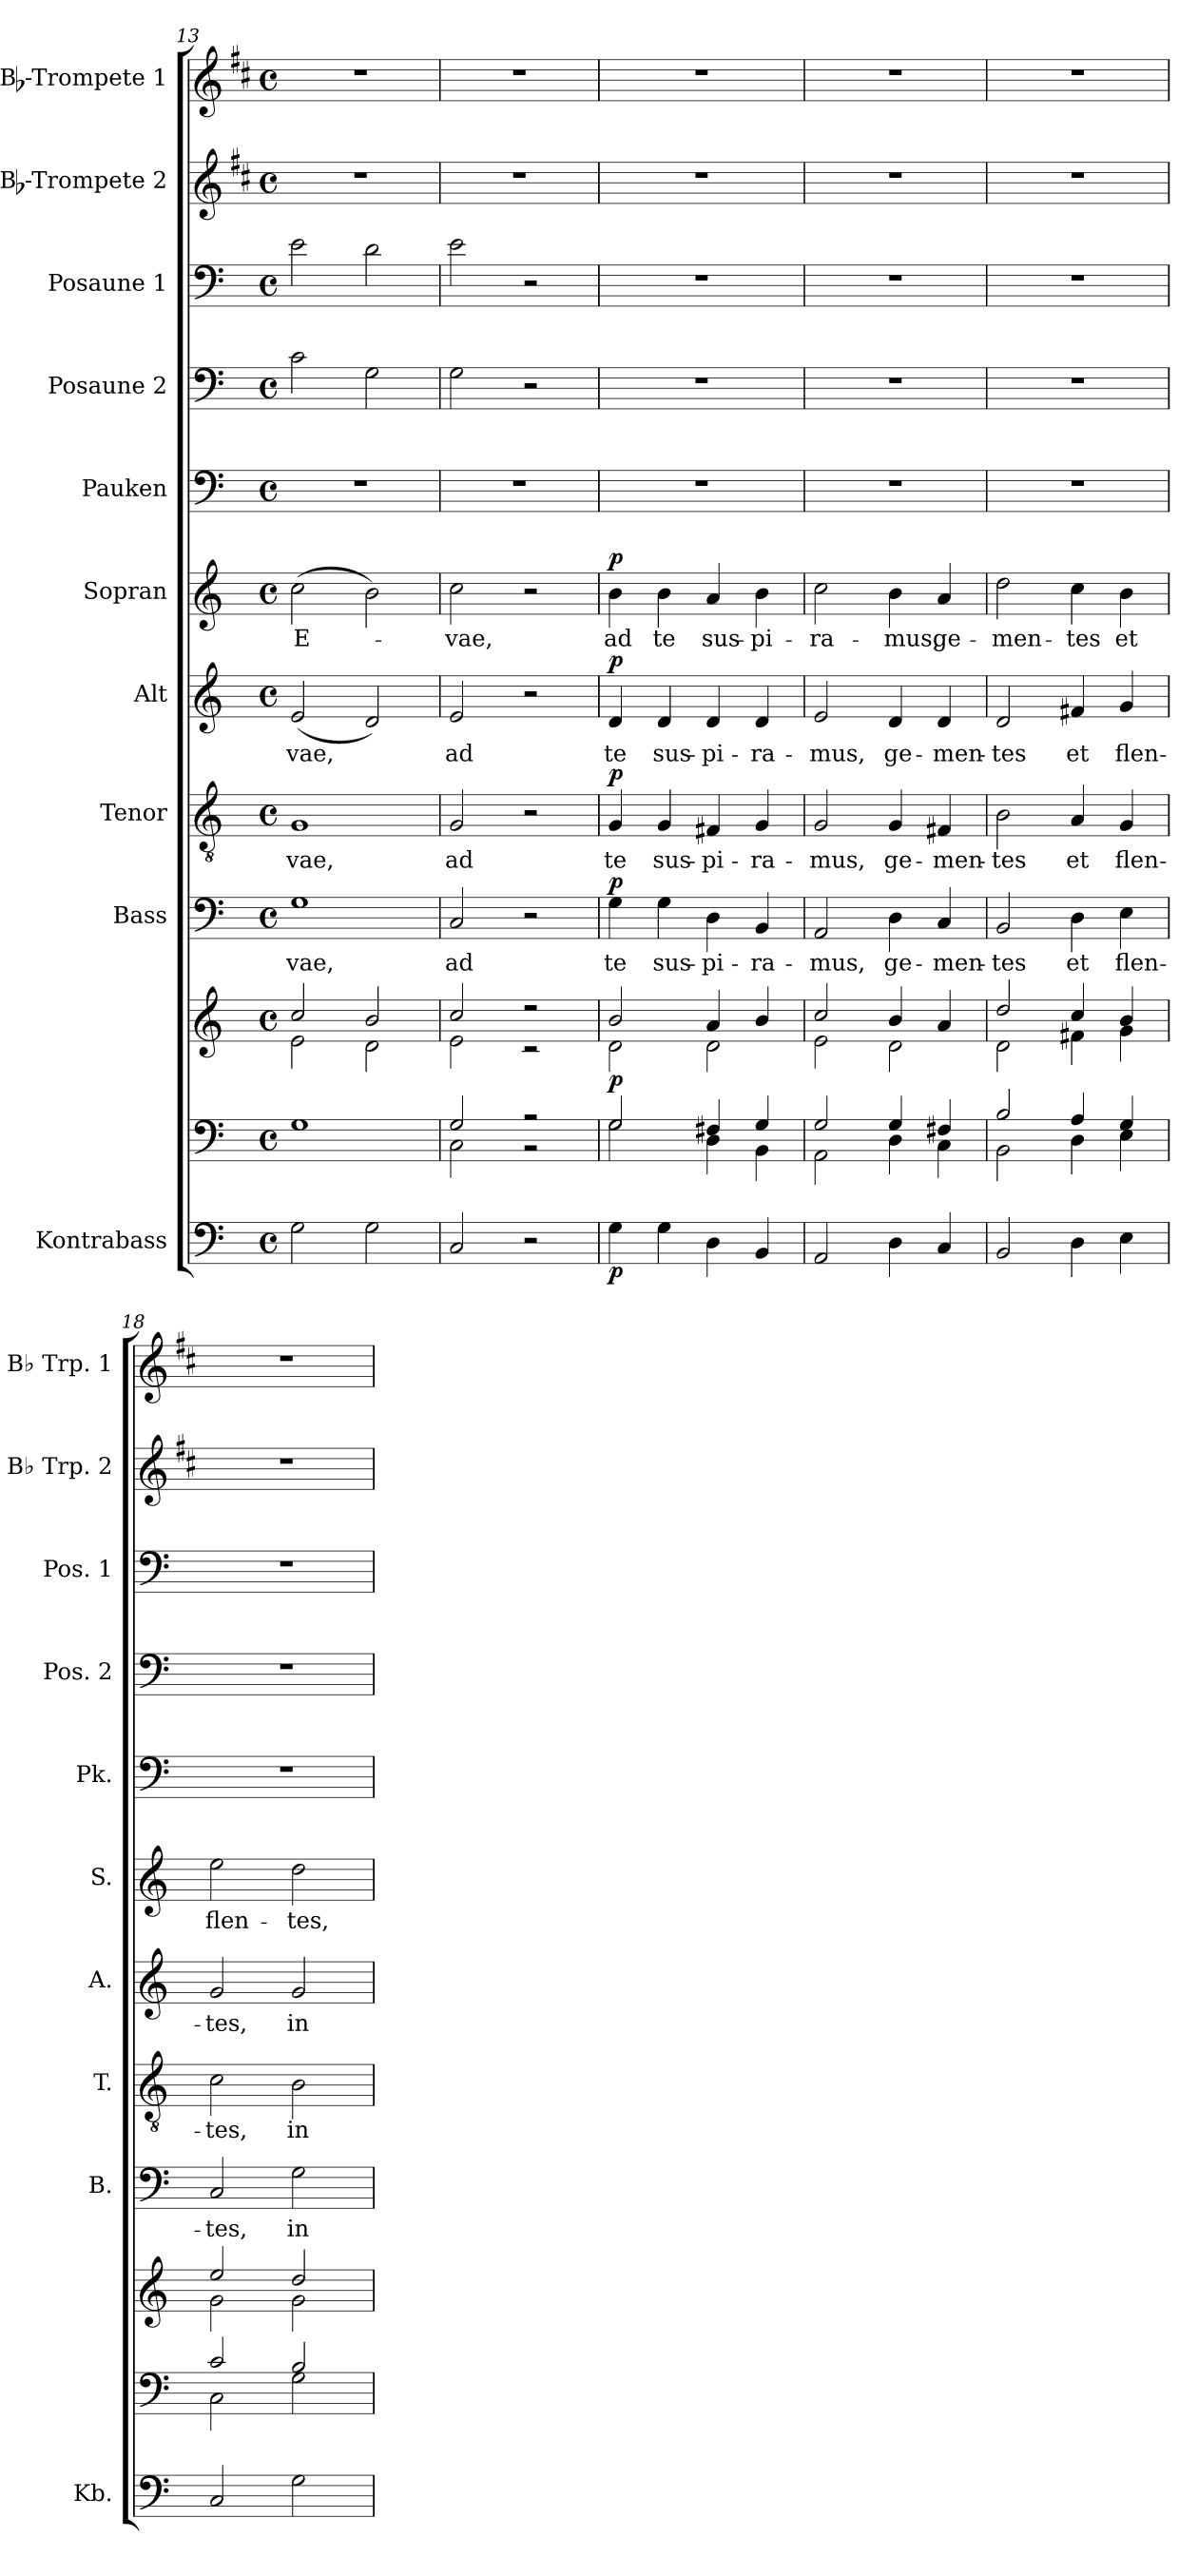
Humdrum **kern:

**kern	**dynam	**kern	**kern	**dynam	**kern	**text	**dynam	**kern	**text	**dynam	**kern	**text	**dynam	**kern	**text	**dynam	**kern	**kern	**kern	**kern	**kern
*part11	*part11	*part10	*part10	*part10	*part9	*part9	*part9	*part8	*part8	*part8	*part7	*part7	*part7	*part6	*part6	*part6	*part5	*part4	*part3	*part2	*part1
*staff12	*staff12	*staff11	*staff10	*staff10/11	*staff9	*staff9	*staff9	*staff8	*staff8	*staff8	*staff7	*staff7	*staff7	*staff6	*staff6	*staff6	*staff5	*staff4	*staff3	*staff2	*staff1
*I"Kontrabass	*	*	*	*	*I"Bass	*	*	*I"Tenor	*	*	*I"Alt	*	*	*I"Sopran	*	*	*I"Pauken	*I"Posaune 2	*I"Posaune 1	*I"Bb-Trompete 2	*I"Bb-Trompete 1
*I'Kb.	*	*	*	*	*I'B.	*	*	*I'T.	*	*	*I'A.	*	*	*I'S.	*	*	*I'Pk.	*I'Pos. 2	*I'Pos. 1	*I'Bb Trp. 2	*I'Bb Trp. 1
*clefF4	*	*clefF4	*clefG2	*	*clefF4	*	*	*clefGv2	*	*	*clefG2	*	*	*clefG2	*	*	*clefF4	*clefF4	*clefF4	*clefG2	*clefG2
*ITrd7c12	*	*	*	*	*	*	*	*	*	*	*	*	*	*	*	*	*	*	*	*ITrd1c2	*ITrd1c2
*k[]	*	*k[]	*k[]	*	*k[]	*	*	*k[]	*	*	*k[]	*	*	*k[]	*	*	*k[]	*k[]	*k[]	*k[]	*k[]
*C:	*	*C:	*C:	*	*C:	*	*	*C:	*	*	*C:	*	*	*C:	*	*	*C:	*C:	*C:	*C:	*C:
*M4/4	*	*M4/4	*M4/4	*	*M4/4	*	*	*M4/4	*	*	*M4/4	*	*	*M4/4	*	*	*M4/4	*M4/4	*M4/4	*M4/4	*M4/4
*met(c)	*	*met(c)	*met(c)	*	*met(c)	*	*	*met(c)	*	*	*met(c)	*	*	*met(c)	*	*	*met(c)	*met(c)	*met(c)	*met(c)	*met(c)
=13	=13	=13	=13	=13	=13	=13	=13	=13	=13	=13	=13	=13	=13	=13	=13	=13	=13	=13	=13	=13	=13
*	*	*	*^	*	*	*	*	*	*	*	*	*	*	*	*	*	*	*	*	*	*
!	!	!	!	!	!	!	!LO:LY:b	!	!	!LO:LY:b	!	!	!LO:LY:b	!	!	!LO:LY:b	!	!	!	!	!	!
2GG\	.	1G	2cc/	2e\	.	1G	-vae,	.	1G	-vae,	.	(<2e/	-vae,	.	(>2cc\	E-	.	1r	2c\	2e\	1r	1r
2GG\	.	.	2b/	2d\	.	.	.	.	.	.	.	2d/)	.	.	2b\)	.	.	.	2G\	2d\	.	.
=14	=14	=14	=14	=14	=14	=14	=14	=14	=14	=14	=14	=14	=14	=14	=14	=14	=14	=14	=14	=14	=14	=14
*	*	*^	*	*	*	*	*	*	*	*	*	*	*	*	*	*	*	*	*	*	*	*
!	!	!	!	!	!	!	!	!LO:LY:b	!	!	!LO:LY:b	!	!	!LO:LY:b	!	!	!LO:LY:b	!	!	!	!	!	!
2CC/	.	2G/	2C\	2cc/	2e\	.	2C/	ad	.	2G/	ad	.	2e/	ad	.	2cc\	-vae,	.	1r	2G\	2e\	1r	1r
2r	.	2r	2r	2r	2r	.	2r	.	.	2r	.	.	2r	.	.	2r	.	.	.	2r	2r	.	.
!!LO:PB:g=z
=15	=15	=15	=15	=15	=15	=15	=15	=15	=15	=15	=15	=15	=15	=15	=15	=15	=15	=15	=15	=15	=15	=15	=15
!	!LO:DY:b	!	!	!	!	!LO:DY:b	!	!LO:LY:b	!LO:DY:a	!	!LO:LY:b	!LO:DY:a	!	!LO:LY:b	!LO:DY:a	!	!LO:LY:b	!LO:DY:a	!	!	!	!	!
4GG\	p	2G/	2G\	2b/	2d\	p	4G\	te	p	4G/	te	p	4d/	te	p	4b\	ad	p	1r	1r	1r	1r	1r
!	!	!	!	!	!	!	!	!LO:LY:b	!	!	!LO:LY:b	!	!	!LO:LY:b	!	!	!LO:LY:b	!	!	!	!	!	!
4GG\	.	.	.	.	.	.	4G\	sus-	.	4G/	sus-	.	4d/	sus-	.	4b\	te	.	.	.	.	.	.
!	!	!	!	!	!	!	!	!LO:LY:b	!	!	!LO:LY:b	!	!	!LO:LY:b	!	!	!LO:LY:b	!	!	!	!	!	!
4DD\	.	4F#X/	4D\	4a/	2d\	.	4D\	-pi-	.	4F#X/	-pi-	.	4d/	-pi-	.	4a/	sus-	.	.	.	.	.	.
!	!	!	!	!	!	!	!	!LO:LY:b	!	!	!LO:LY:b	!	!	!LO:LY:b	!	!	!LO:LY:b	!	!	!	!	!	!
4BBB/	.	4G/	4BB\	4b/	.	.	4BB/	-ra-	.	4G/	-ra-	.	4d/	-ra-	.	4b\	-pi-	.	.	.	.	.	.
=16	=16	=16	=16	=16	=16	=16	=16	=16	=16	=16	=16	=16	=16	=16	=16	=16	=16	=16	=16	=16	=16	=16	=16
!	!	!	!	!	!	!	!	!LO:LY:b	!	!	!LO:LY:b	!	!	!LO:LY:b	!	!	!LO:LY:b	!	!	!	!	!	!
2AAA/	.	2G/	2AA\	2cc/	2e\	.	2AA/	-mus,	.	2G/	-mus,	.	2e/	-mus,	.	2cc\	-ra-	.	1r	1r	1r	1r	1r
!	!	!	!	!	!	!	!	!LO:LY:b	!	!	!LO:LY:b	!	!	!LO:LY:b	!	!	!LO:LY:b	!	!	!	!	!	!
4DD\	.	4G/	4D\	4b/	2d\	.	4D\	ge-	.	4G/	ge-	.	4d/	ge-	.	4b\	-mus,	.	.	.	.	.	.
!	!	!	!	!	!	!	!	!LO:LY:b	!	!	!LO:LY:b	!	!	!LO:LY:b	!	!	!LO:LY:b	!	!	!	!	!	!
4CC/	.	4F#X/	4C\	4a/	.	.	4C/	-men-	.	4F#X/	-men-	.	4d/	-men-	.	4a/	ge-	.	.	.	.	.	.
=17	=17	=17	=17	=17	=17	=17	=17	=17	=17	=17	=17	=17	=17	=17	=17	=17	=17	=17	=17	=17	=17	=17	=17
!	!	!	!	!	!	!	!	!LO:LY:b	!	!	!LO:LY:b	!	!	!LO:LY:b	!	!	!LO:LY:b	!	!	!	!	!	!
2BBB/	.	2B/	2BB\	2dd/	2d\	.	2BB/	-tes	.	2B\	-tes	.	2d/	-tes	.	2dd\	-men-	.	1r	1r	1r	1r	1r
!	!	!	!	!	!	!	!	!LO:LY:b	!	!	!LO:LY:b	!	!	!LO:LY:b	!	!	!LO:LY:b	!	!	!	!	!	!
4DD\	.	4A/	4D\	4cc/	4f#X\	.	4D\	et	.	4A/	et	.	4f#X/	et	.	4cc\	-tes	.	.	.	.	.	.
!	!	!	!	!	!	!	!	!LO:LY:b	!	!	!LO:LY:b	!	!	!LO:LY:b	!	!	!LO:LY:b	!	!	!	!	!	!
4EE\	.	4G/	4E\	4b/	4g\	.	4E\	flen-	.	4G/	flen-	.	4g/	flen-	.	4b\	et	.	.	.	.	.	.
=18	=18	=18	=18	=18	=18	=18	=18	=18	=18	=18	=18	=18	=18	=18	=18	=18	=18	=18	=18	=18	=18	=18	=18
!	!	!	!	!	!	!	!	!LO:LY:b	!	!	!LO:LY:b	!	!	!LO:LY:b	!	!	!LO:LY:b	!	!	!	!	!	!
2CC/	.	2c/	2C\	2ee/	2g\	.	2C/	-tes,	.	2c\	-tes,	.	2g/	-tes,	.	2ee\	flen-	.	1r	1r	1r	1r	1r
!	!	!	!	!	!	!	!	!LO:LY:b	!	!	!LO:LY:b	!	!	!LO:LY:b	!	!	!LO:LY:b	!	!	!	!	!	!
2GG\	.	2B/	2G\	2dd/	2g\	.	2G\	in	.	2B\	in	.	2g/	in	.	2dd\	-tes,	.	.	.	.	.	.
*	*	*v	*v	*	*	*	*	*	*	*	*	*	*	*	*	*	*	*	*	*	*	*	*
*	*	*	*v	*v	*	*	*	*	*	*	*	*	*	*	*	*	*	*	*	*	*	*
=	=	=	=	=	=	=	=	=	=	=	=	=	=	=	=	=	=	=	=	=	=
*-	*-	*-	*-	*-	*-	*-	*-	*-	*-	*-	*-	*-	*-	*-	*-	*-	*-	*-	*-	*-	*-
